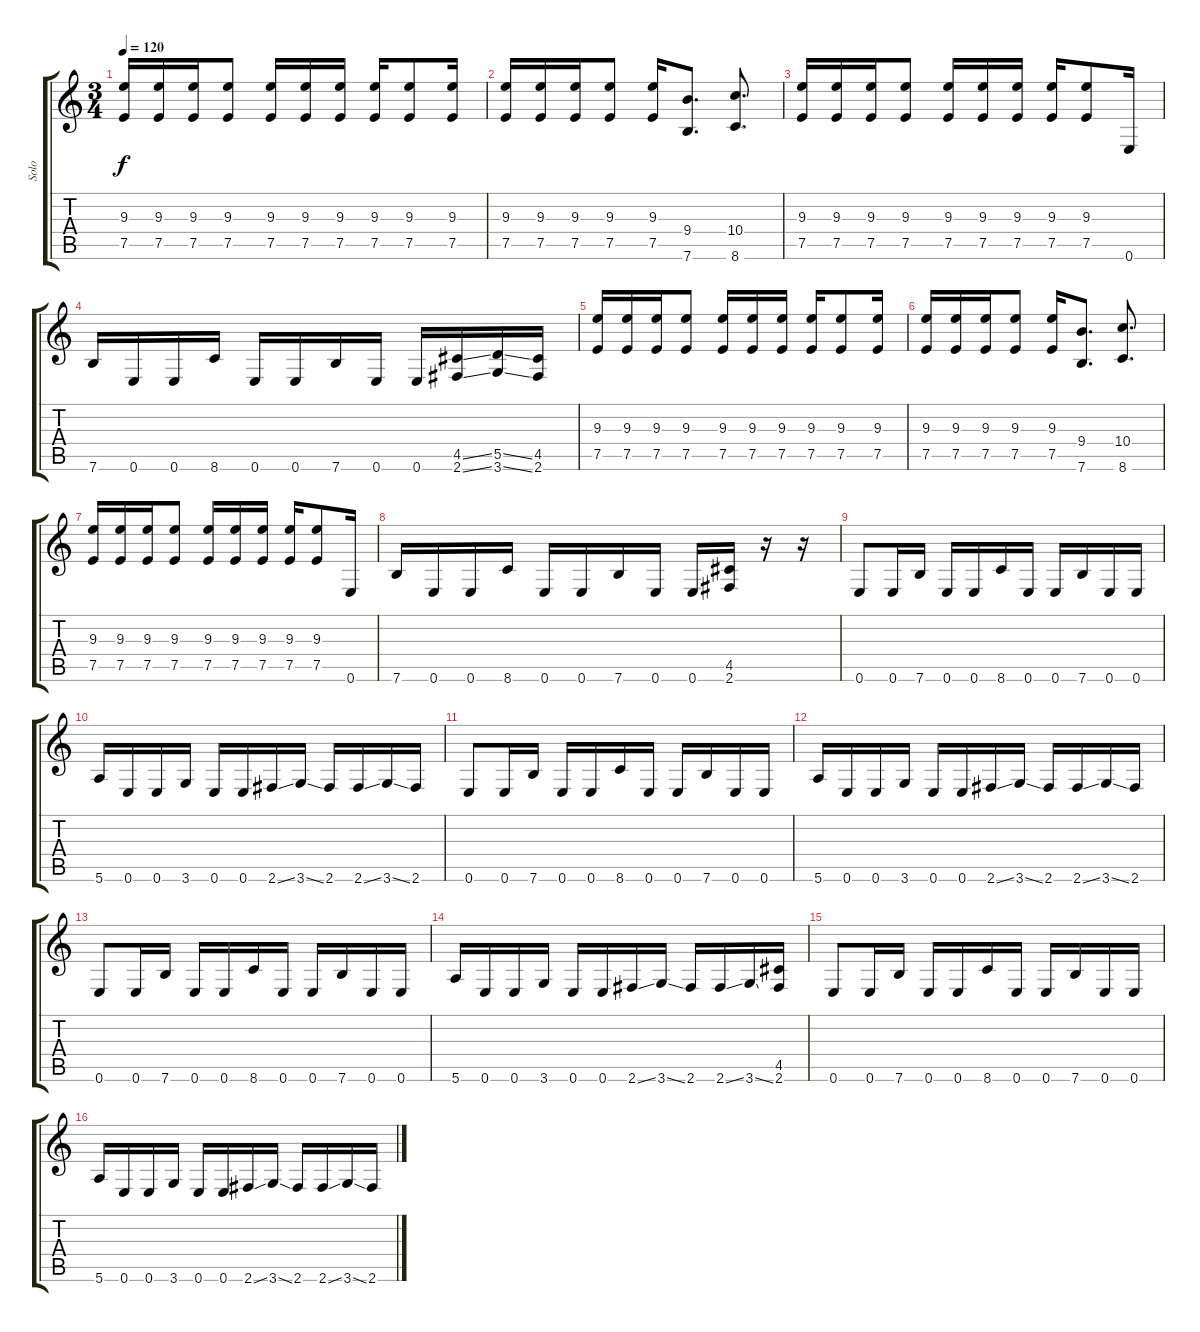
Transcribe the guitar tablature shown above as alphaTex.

\track ("Solo" "Solo") {instrument acousticguitarsteel}
\staff {score tabs}
\tuning (E4 B3 G3 D3 A2 E2) {hide}
\ts (3 4)
\tempo 120
\clef g2
\ks c
(9.3 7.5).16{dy f instrument distortionguitar} (9.3 7.5).16 (9.3 7.5).16 (9.3 7.5).8 (9.3 7.5).16 (9.3 7.5).16 (9.3 7.5).16 (9.3 7.5).16 (9.3 7.5).8 (9.3 7.5).16 |
(9.3 7.5).16 (9.3 7.5).16 (9.3 7.5).16 (9.3 7.5).8 (9.3 7.5).16 (9.4 7.6).8{d} (10.4 8.6).8{d} |
(9.3 7.5).16 (9.3 7.5).16 (9.3 7.5).16 (9.3 7.5).8 (9.3 7.5).16 (9.3 7.5).16 (9.3 7.5).16 (9.3 7.5).16 (9.3 7.5).8 0.6.16 |
7.6.16 0.6.16 0.6.16 8.6.16 0.6.16 0.6.16 7.6.16 0.6.16 0.6.16 (4.5{ss} 2.6{ss}).16 (5.5{ss} 3.6{ss}).16 (4.5 2.6).16 |
(9.3 7.5).16 (9.3 7.5).16 (9.3 7.5).16 (9.3 7.5).8 (9.3 7.5).16 (9.3 7.5).16 (9.3 7.5).16 (9.3 7.5).16 (9.3 7.5).8 (9.3 7.5).16 |
(9.3 7.5).16 (9.3 7.5).16 (9.3 7.5).16 (9.3 7.5).8 (9.3 7.5).16 (9.4 7.6).8{d} (10.4 8.6).8{d} |
(9.3 7.5).16 (9.3 7.5).16 (9.3 7.5).16 (9.3 7.5).8 (9.3 7.5).16 (9.3 7.5).16 (9.3 7.5).16 (9.3 7.5).16 (9.3 7.5).8 0.6.16 |
7.6.16 0.6.16 0.6.16 8.6.16 0.6.16 0.6.16 7.6.16 0.6.16 0.6.16 (4.5 2.6).16 r.16 r.16 |
0.6.8 0.6.16 7.6.16 0.6.16 0.6.16 8.6.16 0.6.16 0.6.16 7.6.16 0.6.16 0.6.16 |
5.6.16 0.6.16 0.6.16 3.6.16 0.6.16 0.6.16 2.6{ss}.16 3.6{ss}.16 2.6.16 2.6{ss}.16 3.6{ss}.16 2.6.16 |
0.6.8 0.6.16 7.6.16 0.6.16 0.6.16 8.6.16 0.6.16 0.6.16 7.6.16 0.6.16 0.6.16 |
5.6.16 0.6.16 0.6.16 3.6.16 0.6.16 0.6.16 2.6{ss}.16 3.6{ss}.16 2.6.16 2.6{ss}.16 3.6{ss}.16 2.6.16 |
0.6.8 0.6.16 7.6.16 0.6.16 0.6.16 8.6.16 0.6.16 0.6.16 7.6.16 0.6.16 0.6.16 |
5.6.16 0.6.16 0.6.16 3.6.16 0.6.16 0.6.16 2.6{ss}.16 3.6{ss}.16 2.6.16 2.6{ss}.16 3.6{ss}.16 (4.5 2.6).16 |
0.6.8 0.6.16 7.6.16 0.6.16 0.6.16 8.6.16 0.6.16 0.6.16 7.6.16 0.6.16 0.6.16 |
5.6.16 0.6.16 0.6.16 3.6.16 0.6.16 0.6.16 2.6{ss}.16 3.6{ss}.16 2.6.16 2.6{ss}.16 3.6{ss}.16 2.6.16
